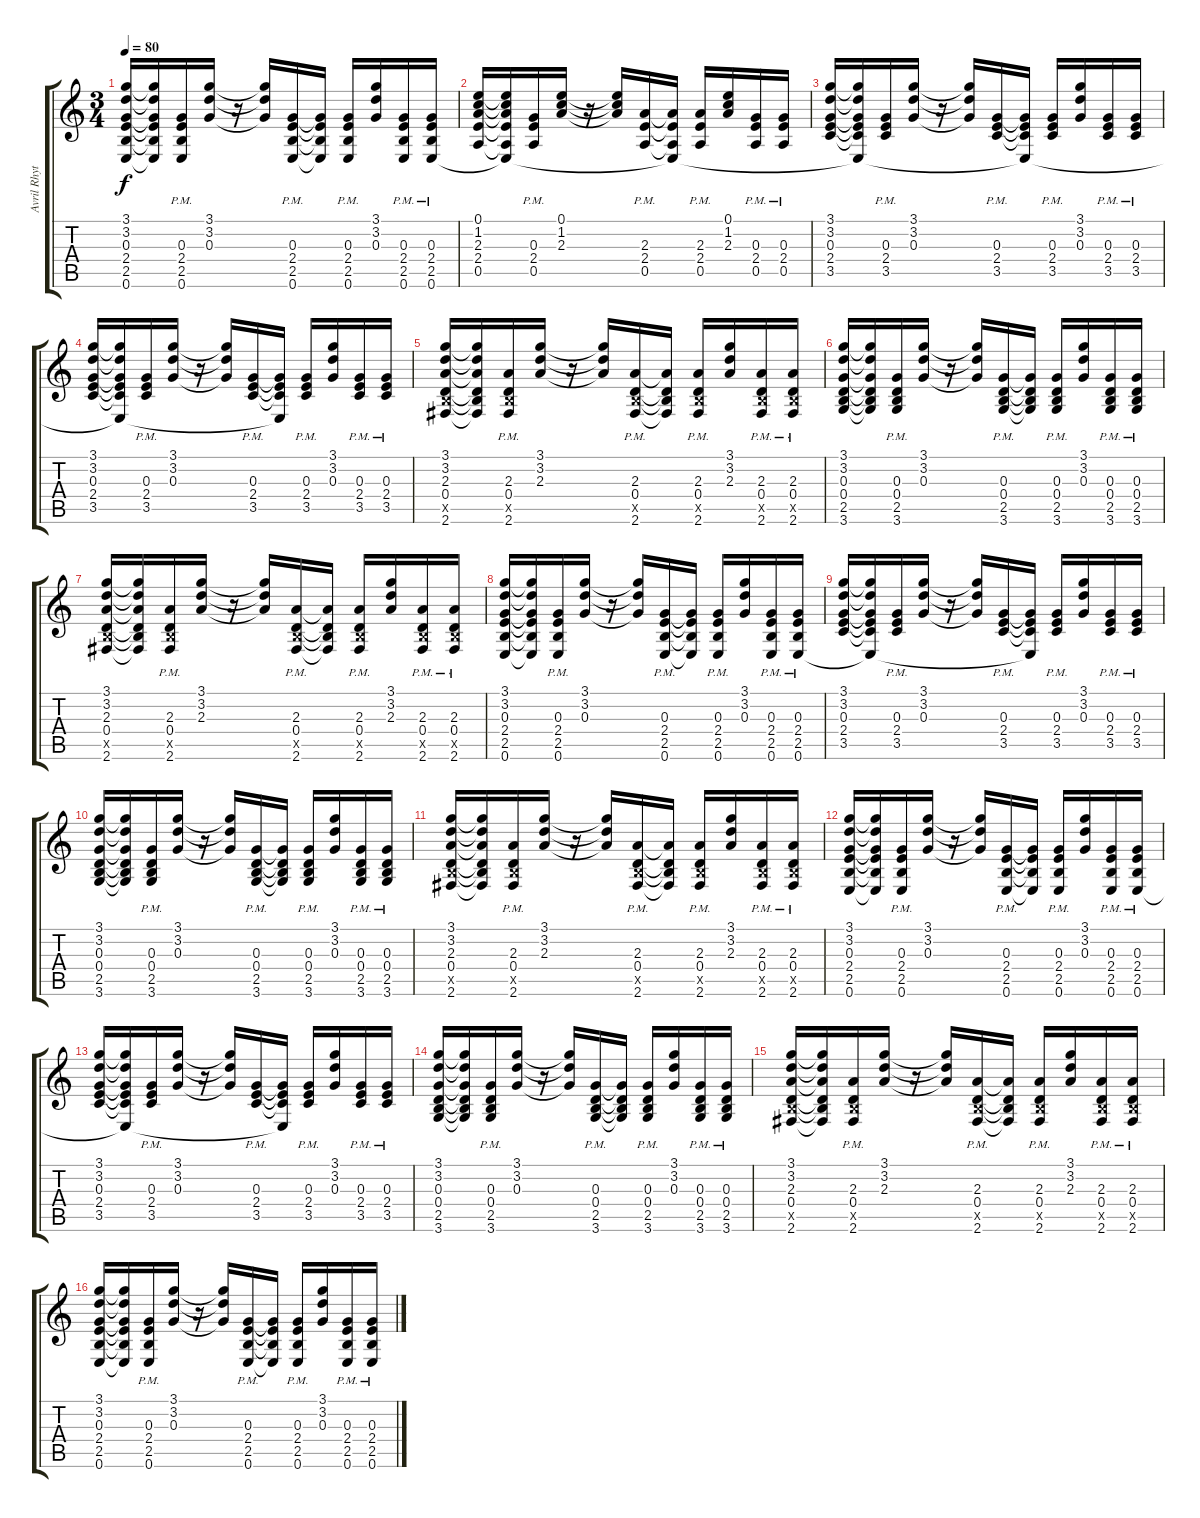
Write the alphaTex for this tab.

\track ("Avril Rhythm" "Avril Rhyt") {instrument distortionguitar}
\staff {score tabs}
\tuning (E4 B3 G3 D3 A2 E2) {hide}
\ts (3 4)
\tempo 80
\clef g2
\ks c
(3.1 3.2 0.3 2.4 2.5 0.6).16{dy f} (3.1{t} 3.2{t} 0.3{t} 2.4{t} 2.5{t} 0.6{t}).16 (0.3{pm} 2.4{pm} 2.5{pm} 0.6{pm}).16 (3.1 3.2 0.3).16 r.16 (3.1{t} 3.2{t} 0.3{t}).16 (0.3{pm} 2.4{pm} 2.5{pm} 0.6).16 (0.3{t} 2.4{t} 2.5{t} 0.6{t}).16 (0.3{pm} 2.4{pm} 2.5{pm} 0.6{pm}).16 (3.1 3.2 0.3).16 (0.3{pm} 2.4{pm} 2.5{pm} 0.6{pm}).16 (0.3{pm} 2.4{pm} 2.5{pm} 0.6{pm}).16 |
(0.1 1.2 2.3 2.4 0.5).16 (0.1{t} 1.2{t} 2.3{t} 2.4{t} 0.5{t} 0.6{t}).16 (0.3{pm} 2.4{pm} 0.5{pm}).16 (0.1 1.2 2.3).16 r.16 (0.1{t} 1.2{t} 2.3{t}).16 (2.3{pm} 2.4{pm} 0.5{pm}).16 (2.3{t} 2.4{t} 0.5{t} 0.6{t}).16 (2.3{pm} 2.4{pm} 0.5{pm}).16 (0.1 1.2 2.3).16 (0.3{pm} 2.4{pm} 0.5{pm}).16 (0.3{pm} 2.4{pm} 0.5{pm}).16 |
(3.1 3.2 0.3 2.4 3.5).16 (3.1{t} 3.2{t} 0.3{t} 2.4{t} 3.5{t} 0.6{t}).16 (0.3{pm} 2.4{pm} 3.5{pm}).16 (3.1 3.2 0.3).16 r.16 (3.1{t} 3.2{t} 0.3{t}).16 (0.3{pm} 2.4{pm} 3.5{pm}).16 (0.3{t} 2.4{t} 3.5{t} 0.6{t}).16 (0.3{pm} 2.4{pm} 3.5{pm}).16 (3.1 3.2 0.3).16 (0.3{pm} 2.4{pm} 3.5{pm}).16 (0.3{pm} 2.4{pm} 3.5{pm}).16 |
(3.1 3.2 0.3 2.4 3.5).16 (3.1{t} 3.2{t} 0.3{t} 2.4{t} 3.5{t} 0.6{t}).16 (0.3{pm} 2.4{pm} 3.5{pm}).16 (3.1 3.2 0.3).16 r.16 (3.1{t} 3.2{t} 0.3{t}).16 (0.3{pm} 2.4{pm} 3.5{pm}).16 (0.3{t} 2.4{t} 3.5{t} 0.6{t}).16 (0.3{pm} 2.4{pm} 3.5{pm}).16 (3.1 3.2 0.3).16 (0.3{pm} 2.4{pm} 3.5{pm}).16 (0.3{pm} 2.4{pm} 3.5{pm}).16 |
(3.1 3.2 2.3 0.4 2.5{x} 2.6).16 (3.1{t} 3.2{t} 2.3{t} 0.4{t} 2.5{t} 2.6{t}).16 (2.3{pm} 0.4{pm} 2.5{pm x} 2.6{pm}).16 (3.1 3.2 2.3).16 r.16 (3.1{t} 3.2{t} 2.3{t}).16 (2.3{pm} 0.4{pm} 2.5{pm x} 2.6).16 (2.3{t} 0.4{t} 2.5{t} 2.6{t}).16 (2.3{pm} 0.4{pm} 2.5{pm x} 2.6{pm}).16 (3.1 3.2 2.3).16 (2.3{pm} 0.4{pm} 2.5{pm x} 2.6{pm}).16 (2.3{pm} 0.4{pm} 2.5{pm x} 2.6{pm}).16 |
(3.1 3.2 0.3 0.4 2.5 3.6).16{volume 10 instrument distortionguitar} (3.1{t} 3.2{t} 0.3{t} 0.4{t} 2.5{t} 3.6{t}).16 (0.3{pm} 0.4{pm} 2.5{pm} 3.6{pm}).16 (3.1 3.2 0.3).16 r.16 (3.1{t} 3.2{t} 0.3{t}).16 (0.3{pm} 0.4{pm} 2.5{pm} 3.6).16 (0.3{t} 0.4{t} 2.5{t} 3.6{t}).16 (0.3{pm} 0.4{pm} 2.5{pm} 3.6{pm}).16 (3.1 3.2 0.3).16 (0.3{pm} 0.4{pm} 2.5{pm} 3.6{pm}).16 (0.3{pm} 0.4{pm} 2.5{pm} 3.6{pm}).16 |
(3.1 3.2 2.3 0.4 2.5{x} 2.6).16{volume 10 instrument distortionguitar} (3.1{t} 3.2{t} 2.3{t} 0.4{t} 2.5{t} 2.6{t}).16 (2.3{pm} 0.4{pm} 2.5{pm x} 2.6{pm}).16 (3.1 3.2 2.3).16 r.16 (3.1{t} 3.2{t} 2.3{t}).16 (2.3{pm} 0.4{pm} 2.5{pm x} 2.6).16 (2.3{t} 0.4{t} 2.5{t} 2.6{t}).16 (2.3{pm} 0.4{pm} 2.5{pm x} 2.6{pm}).16 (3.1 3.2 2.3).16 (2.3{pm} 0.4{pm} 2.5{pm x} 2.6{pm}).16 (2.3{pm} 0.4{pm} 2.5{pm x} 2.6{pm}).16 |
(3.1 3.2 0.3 2.4 2.5 0.6).16{volume 10 instrument distortionguitar} (3.1{t} 3.2{t} 0.3{t} 2.4{t} 2.5{t} 0.6{t}).16 (0.3{pm} 2.4{pm} 2.5{pm} 0.6{pm}).16 (3.1 3.2 0.3).16 r.16 (3.1{t} 3.2{t} 0.3{t}).16 (0.3{pm} 2.4{pm} 2.5{pm} 0.6).16 (0.3{t} 2.4{t} 2.5{t} 0.6{t}).16 (0.3{pm} 2.4{pm} 2.5{pm} 0.6{pm}).16 (3.1 3.2 0.3).16 (0.3{pm} 2.4{pm} 2.5{pm} 0.6{pm}).16 (0.3{pm} 2.4{pm} 2.5{pm} 0.6{pm}).16 |
(3.1 3.2 0.3 2.4 3.5).16{volume 10 instrument distortionguitar} (3.1{t} 3.2{t} 0.3{t} 2.4{t} 3.5{t} 0.6{t}).16 (0.3{pm} 2.4{pm} 3.5{pm}).16 (3.1 3.2 0.3).16 r.16 (3.1{t} 3.2{t} 0.3{t}).16 (0.3{pm} 2.4{pm} 3.5{pm}).16 (0.3{t} 2.4{t} 3.5{t} 0.6{t}).16 (0.3{pm} 2.4{pm} 3.5{pm}).16 (3.1 3.2 0.3).16 (0.3{pm} 2.4{pm} 3.5{pm}).16 (0.3{pm} 2.4{pm} 3.5{pm}).16 |
(3.1 3.2 0.3 0.4 2.5 3.6).16 (3.1{t} 3.2{t} 0.3{t} 0.4{t} 2.5{t} 3.6{t}).16 (0.3{pm} 0.4{pm} 2.5{pm} 3.6{pm}).16 (3.1 3.2 0.3).16 r.16 (3.1{t} 3.2{t} 0.3{t}).16 (0.3{pm} 0.4{pm} 2.5{pm} 3.6).16 (0.3{t} 0.4{t} 2.5{t} 3.6{t}).16 (0.3{pm} 0.4{pm} 2.5{pm} 3.6{pm}).16 (3.1 3.2 0.3).16 (0.3{pm} 0.4{pm} 2.5{pm} 3.6{pm}).16 (0.3{pm} 0.4{pm} 2.5{pm} 3.6{pm}).16 |
(3.1 3.2 2.3 0.4 2.5{x} 2.6).16 (3.1{t} 3.2{t} 2.3{t} 0.4{t} 2.5{t} 2.6{t}).16 (2.3{pm} 0.4{pm} 2.5{pm x} 2.6{pm}).16 (3.1 3.2 2.3).16 r.16 (3.1{t} 3.2{t} 2.3{t}).16 (2.3{pm} 0.4{pm} 2.5{pm x} 2.6).16 (2.3{t} 0.4{t} 2.5{t} 2.6{t}).16 (2.3{pm} 0.4{pm} 2.5{pm x} 2.6{pm}).16 (3.1 3.2 2.3).16 (2.3{pm} 0.4{pm} 2.5{pm x} 2.6{pm}).16 (2.3{pm} 0.4{pm} 2.5{pm x} 2.6{pm}).16 |
(3.1 3.2 0.3 2.4 2.5 0.6).16 (3.1{t} 3.2{t} 0.3{t} 2.4{t} 2.5{t} 0.6{t}).16 (0.3{pm} 2.4{pm} 2.5{pm} 0.6{pm}).16 (3.1 3.2 0.3).16 r.16 (3.1{t} 3.2{t} 0.3{t}).16 (0.3{pm} 2.4{pm} 2.5{pm} 0.6).16 (0.3{t} 2.4{t} 2.5{t} 0.6{t}).16 (0.3{pm} 2.4{pm} 2.5{pm} 0.6{pm}).16 (3.1 3.2 0.3).16 (0.3{pm} 2.4{pm} 2.5{pm} 0.6{pm}).16 (0.3{pm} 2.4{pm} 2.5{pm} 0.6{pm}).16 |
(3.1 3.2 0.3 2.4 3.5).16 (3.1{t} 3.2{t} 0.3{t} 2.4{t} 3.5{t} 0.6{t}).16 (0.3{pm} 2.4{pm} 3.5{pm}).16 (3.1 3.2 0.3).16 r.16 (3.1{t} 3.2{t} 0.3{t}).16 (0.3{pm} 2.4{pm} 3.5{pm}).16 (0.3{t} 2.4{t} 3.5{t} 0.6{t}).16 (0.3{pm} 2.4{pm} 3.5{pm}).16 (3.1 3.2 0.3).16 (0.3{pm} 2.4{pm} 3.5{pm}).16 (0.3{pm} 2.4{pm} 3.5{pm}).16 |
(3.1 3.2 0.3 0.4 2.5 3.6).16 (3.1{t} 3.2{t} 0.3{t} 0.4{t} 2.5{t} 3.6{t}).16 (0.3{pm} 0.4{pm} 2.5{pm} 3.6{pm}).16 (3.1 3.2 0.3).16 r.16 (3.1{t} 3.2{t} 0.3{t}).16 (0.3{pm} 0.4{pm} 2.5{pm} 3.6).16 (0.3{t} 0.4{t} 2.5{t} 3.6{t}).16 (0.3{pm} 0.4{pm} 2.5{pm} 3.6{pm}).16 (3.1 3.2 0.3).16 (0.3{pm} 0.4{pm} 2.5{pm} 3.6{pm}).16 (0.3{pm} 0.4{pm} 2.5{pm} 3.6{pm}).16 |
(3.1 3.2 2.3 0.4 2.5{x} 2.6).16 (3.1{t} 3.2{t} 2.3{t} 0.4{t} 2.5{t} 2.6{t}).16 (2.3{pm} 0.4{pm} 2.5{pm x} 2.6{pm}).16 (3.1 3.2 2.3).16 r.16 (3.1{t} 3.2{t} 2.3{t}).16 (2.3{pm} 0.4{pm} 2.5{pm x} 2.6).16 (2.3{t} 0.4{t} 2.5{t} 2.6{t}).16 (2.3{pm} 0.4{pm} 2.5{pm x} 2.6{pm}).16 (3.1 3.2 2.3).16 (2.3{pm} 0.4{pm} 2.5{pm x} 2.6{pm}).16 (2.3{pm} 0.4{pm} 2.5{pm x} 2.6{pm}).16 |
(3.1 3.2 0.3 2.4 2.5 0.6).16 (3.1{t} 3.2{t} 0.3{t} 2.4{t} 2.5{t} 0.6{t}).16 (0.3{pm} 2.4{pm} 2.5{pm} 0.6{pm}).16 (3.1 3.2 0.3).16 r.16 (3.1{t} 3.2{t} 0.3{t}).16 (0.3{pm} 2.4{pm} 2.5{pm} 0.6).16 (0.3{t} 2.4{t} 2.5{t} 0.6{t}).16 (0.3{pm} 2.4{pm} 2.5{pm} 0.6{pm}).16 (3.1 3.2 0.3).16 (0.3{pm} 2.4{pm} 2.5{pm} 0.6{pm}).16 (0.3{pm} 2.4{pm} 2.5{pm} 0.6{pm}).16
